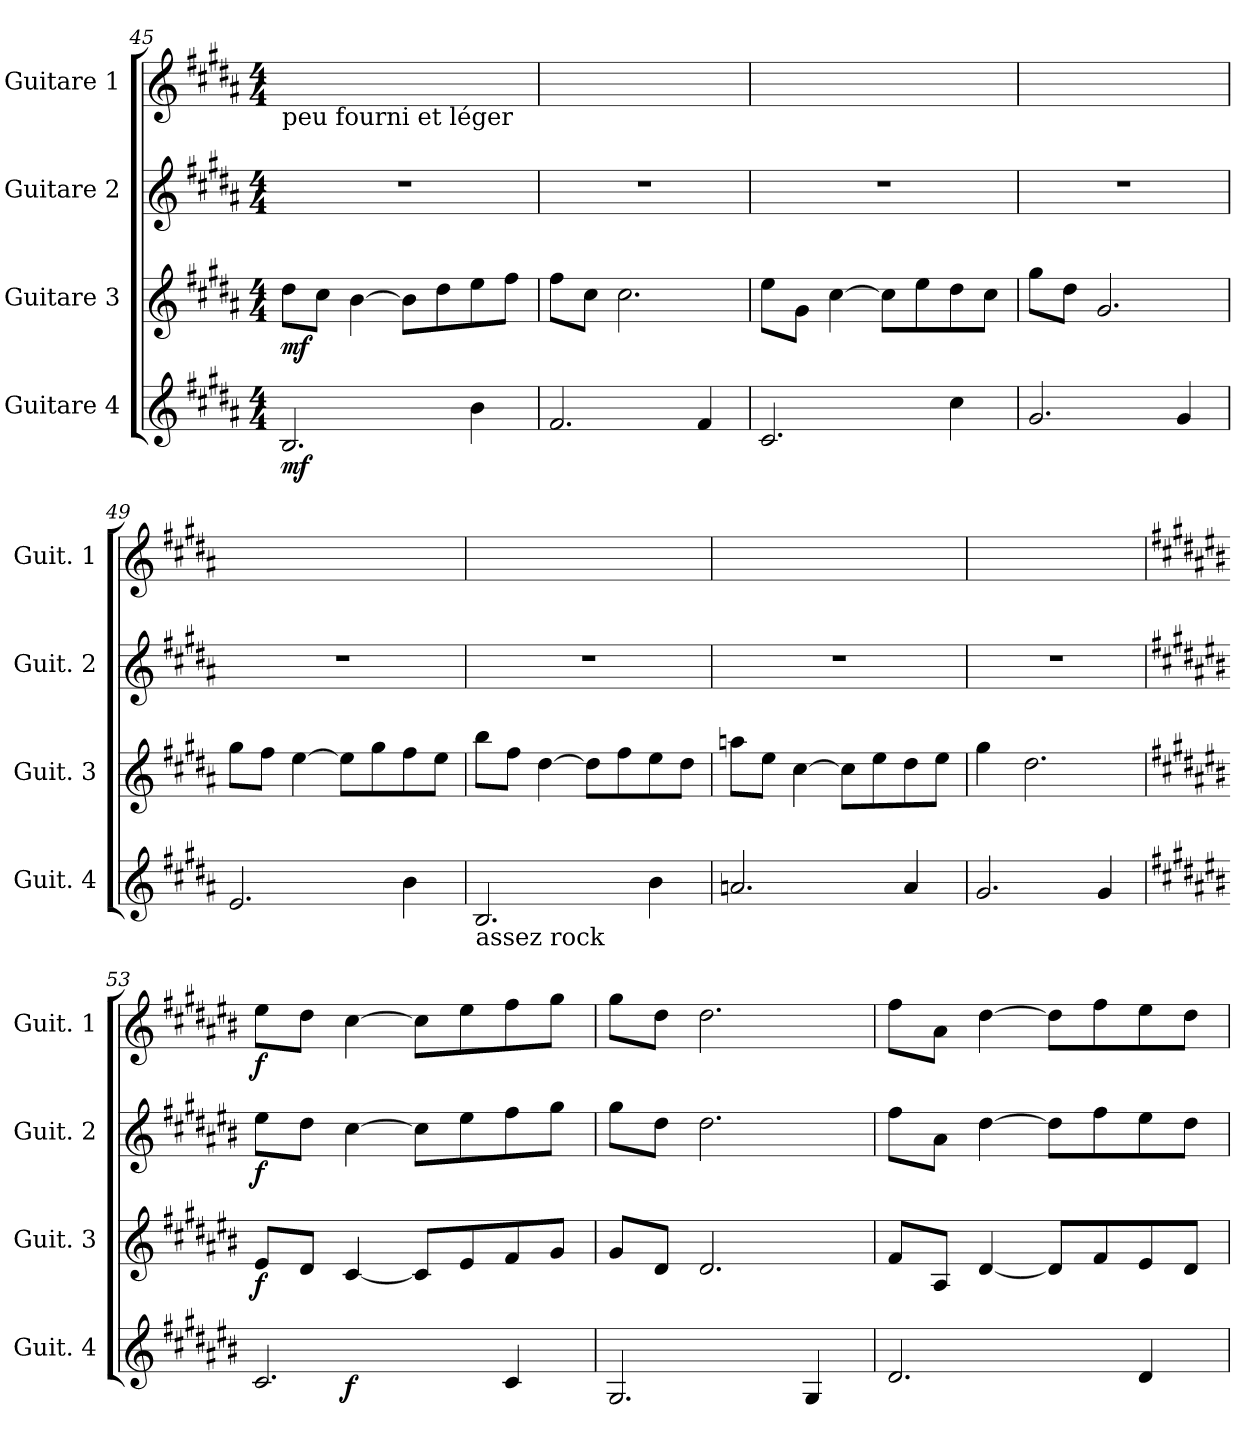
**kern	**dynam	**kern	**dynam	**kern	**dynam	**kern	**dynam
*part4	*part4	*part3	*part3	*part2	*part2	*part1	*part1
*staff4	*staff4	*staff3	*staff3	*staff2	*staff2	*staff1	*staff1
*I"Guitare 4	*	*I"Guitare 3	*	*I"Guitare 2	*	*I"Guitare 1	*
*I'Guit. 4	*	*I'Guit. 3	*	*I'Guit. 2	*	*I'Guit. 1	*
!!LO:LB:g=z
*clefG2	*	*clefG2	*	*clefG2	*	*clefG2	*
*ITrd7c12	*	*ITrd7c12	*	*ITrd7c12	*	*ITrd7c12	*
*k[f#c#g#d#a#]	*	*k[f#c#g#d#a#]	*	*k[f#c#g#d#a#]	*	*k[f#c#g#d#a#]	*
*B:	*	*B:	*	*B:	*	*B:	*
*M4/4	*	*M4/4	*	*M4/4	*	*M4/4	*
=45	=45	=45	=45	=45	=45	=45	=45
!	!	!	!	!	!	!LO:TX:b:t=peu fourni et léger	!
!	!LO:DY:b	!	!LO:DY:b	!	!	!	!
2.BB/	mf	8d#\L	mf	1r	.	1Byy	.
.	.	8c#\J	.	.	.	.	.
.	.	[4B\	.	.	.	.	.
.	.	8B\L]	.	.	.	.	.
.	.	8d#\	.	.	.	.	.
4B\	.	8e\	.	.	.	.	.
.	.	8f#\J	.	.	.	.	.
=46	=46	=46	=46	=46	=46	=46	=46
2.F#/	.	8f#\L	.	1r	.	1f#yy	.
.	.	8c#\J	.	.	.	.	.
.	.	2.c#\	.	.	.	.	.
4F#/	.	.	.	.	.	.	.
=47	=47	=47	=47	=47	=47	=47	=47
2.C#/	.	8e\L	.	1r	.	1c#yy	.
.	.	8G#\J	.	.	.	.	.
.	.	[4c#\	.	.	.	.	.
.	.	8c#\L]	.	.	.	.	.
.	.	8e\	.	.	.	.	.
4c#\	.	8d#\	.	.	.	.	.
.	.	8c#\J	.	.	.	.	.
=48	=48	=48	=48	=48	=48	=48	=48
2.G#/	.	8g#\L	.	1r	.	1g#yy	.
.	.	8d#\J	.	.	.	.	.
.	.	2.G#/	.	.	.	.	.
4G#/	.	.	.	.	.	.	.
!!LO:PB:g=z
=49	=49	=49	=49	=49	=49	=49	=49
2.E/	.	8g#\L	.	1r	.	1eyy	.
.	.	8f#\J	.	.	.	.	.
.	.	[4e\	.	.	.	.	.
.	.	8e\L]	.	.	.	.	.
.	.	8g#\	.	.	.	.	.
4B\	.	8f#\	.	.	.	.	.
.	.	8e\J	.	.	.	.	.
=50	=50	=50	=50	=50	=50	=50	=50
!LO:TX:b:t=assez rock	!	!	!	!	!	!	!
2.BB/	.	8b\L	.	1r	.	1Byy	.
.	.	8f#\J	.	.	.	.	.
.	.	[4d#\	.	.	.	.	.
.	.	8d#\L]	.	.	.	.	.
.	.	8f#\	.	.	.	.	.
4B\	.	8e\	.	.	.	.	.
.	.	8d#\J	.	.	.	.	.
=51	=51	=51	=51	=51	=51	=51	=51
2.An/	.	8an\L	.	1r	.	1eyy	.
.	.	8e\J	.	.	.	.	.
.	.	[4c#\	.	.	.	.	.
.	.	8c#\L]	.	.	.	.	.
.	.	8e\	.	.	.	.	.
4A/	.	8d#\	.	.	.	.	.
.	.	8e\J	.	.	.	.	.
=52	=52	=52	=52	=52	=52	=52	=52
2.G#/	.	4g#\	.	1r	.	1G#yy	.
.	.	2.d#\	.	.	.	.	.
4G#/	.	.	.	.	.	.	.
!!LO:LB:g=z
=53	=53	=53	=53	=53	=53	=53	=53
*k[f#c#g#d#a#e#b#]	*	*k[f#c#g#d#a#e#b#]	*	*k[f#c#g#d#a#e#b#]	*	*k[f#c#g#d#a#e#b#]	*
*C#:	*	*C#:	*	*C#:	*	*C#:	*
!	!	!	!LO:DY:b	!	!LO:DY:b	!	!LO:DY:b
*^	*	*	*	*	*	*	*
2.C#/	4ryy	.	8E#/L	f	8e#\L	f	8e#\L	f
.	.	.	8D#/J	.	8d#\J	.	8d#\J	.
!	!	!LO:DY:b	!	!	!	!	!	!
.	2.ryy	f	[4C#/	.	[4c#\	.	[4c#\	.
.	.	.	8C#/L]	.	8c#\L]	.	8c#\L]	.
.	.	.	8E#/	.	8e#\	.	8e#\	.
4C#/	.	.	8F#/	.	8f#\	.	8f#\	.
.	.	.	8G#/J	.	8g#\J	.	8g#\J	.
*v	*v	*	*	*	*	*	*	*
=54	=54	=54	=54	=54	=54	=54	=54
2.GG#/	.	8G#/L	.	8g#\L	.	8g#\L	.
.	.	8D#/J	.	8d#\J	.	8d#\J	.
.	.	2.D#/	.	2.d#\	.	2.d#\	.
4GG#/	.	.	.	.	.	.	.
=55	=55	=55	=55	=55	=55	=55	=55
2.D#/	.	8F#/L	.	8f#\L	.	8f#\L	.
.	.	8AA#/J	.	8A#\J	.	8A#\J	.
.	.	[4D#/	.	[4d#\	.	[4d#\	.
.	.	8D#/L]	.	8d#\L]	.	8d#\L]	.
.	.	8F#/	.	8f#\	.	8f#\	.
4D#/	.	8E#/	.	8e#\	.	8e#\	.
.	.	8D#/J	.	8d#\J	.	8d#\J	.
=	=	=	=	=	=	=	=
*-	*-	*-	*-	*-	*-	*-	*-
